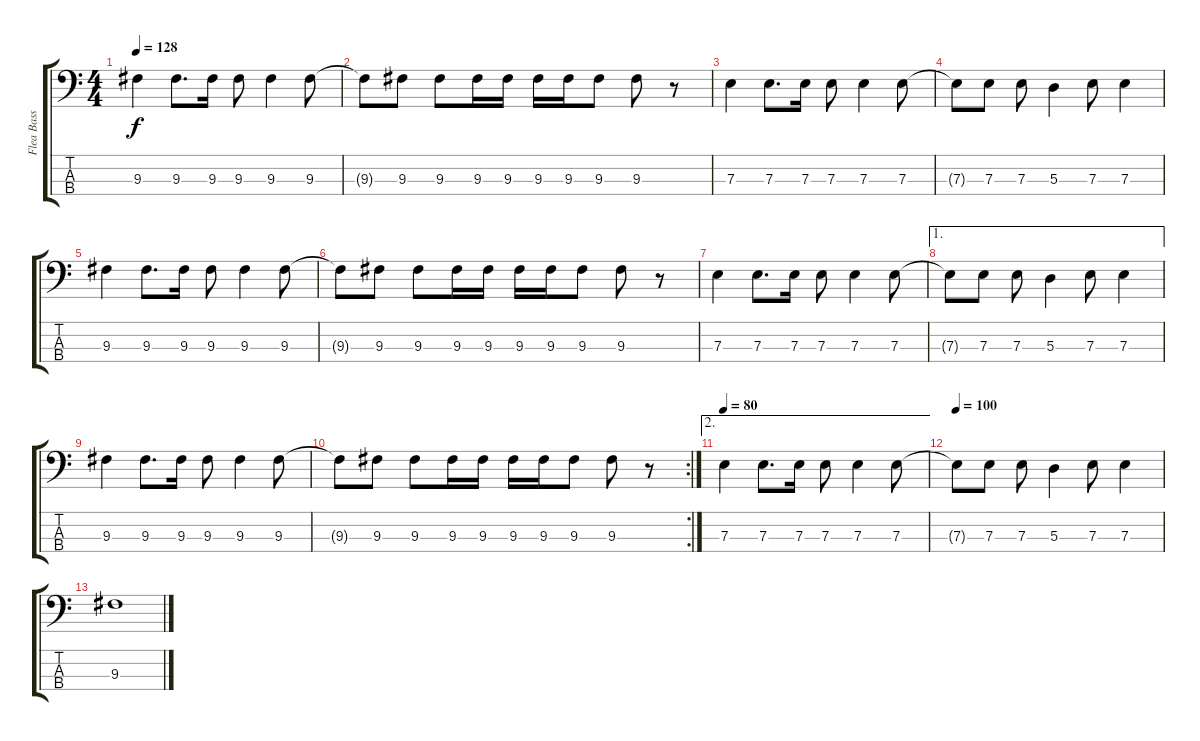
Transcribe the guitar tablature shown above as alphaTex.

\track ("Flea Bass (10) " "Flea Bass ") {instrument electricbassfinger}
\staff {score tabs}
\tuning (G2 D2 A1 E1) {hide}
\ts (4 4)
\tempo 128
\clef f4
\ks c
9.3.4{dy f} 9.3.8{d} 9.3.16 9.3.8 9.3.4 9.3.8 |
9.3{t}.8 9.3.8 9.3.8 9.3.16 9.3.16 9.3.16 9.3.16 9.3.8 9.3.8 r.8 |
7.3.4 7.3.8{d} 7.3.16 7.3.8 7.3.4 7.3.8 |
7.3{t}.8 7.3.8 7.3.8 5.3.4 7.3.8 7.3.4 |
9.3.4 9.3.8{d} 9.3.16 9.3.8 9.3.4 9.3.8 |
9.3{t}.8 9.3.8 9.3.8 9.3.16 9.3.16 9.3.16 9.3.16 9.3.8 9.3.8 r.8 |
7.3.4 7.3.8{d} 7.3.16 7.3.8 7.3.4 7.3.8 |
\ae 1
7.3{t}.8 7.3.8 7.3.8 5.3.4 7.3.8 7.3.4 |
9.3.4 9.3.8{d} 9.3.16 9.3.8 9.3.4 9.3.8 |
\rc 2
9.3{t}.8 9.3.8 9.3.8 9.3.16 9.3.16 9.3.16 9.3.16 9.3.8 9.3.8 r.8 |
\ae 2
\tempo 80
7.3.4 7.3.8{d} 7.3.16 7.3.8 7.3.4 7.3.8 |
\tempo 100
7.3{t}.8 7.3.8 7.3.8 5.3.4 7.3.8 7.3.4 |
9.3.1
